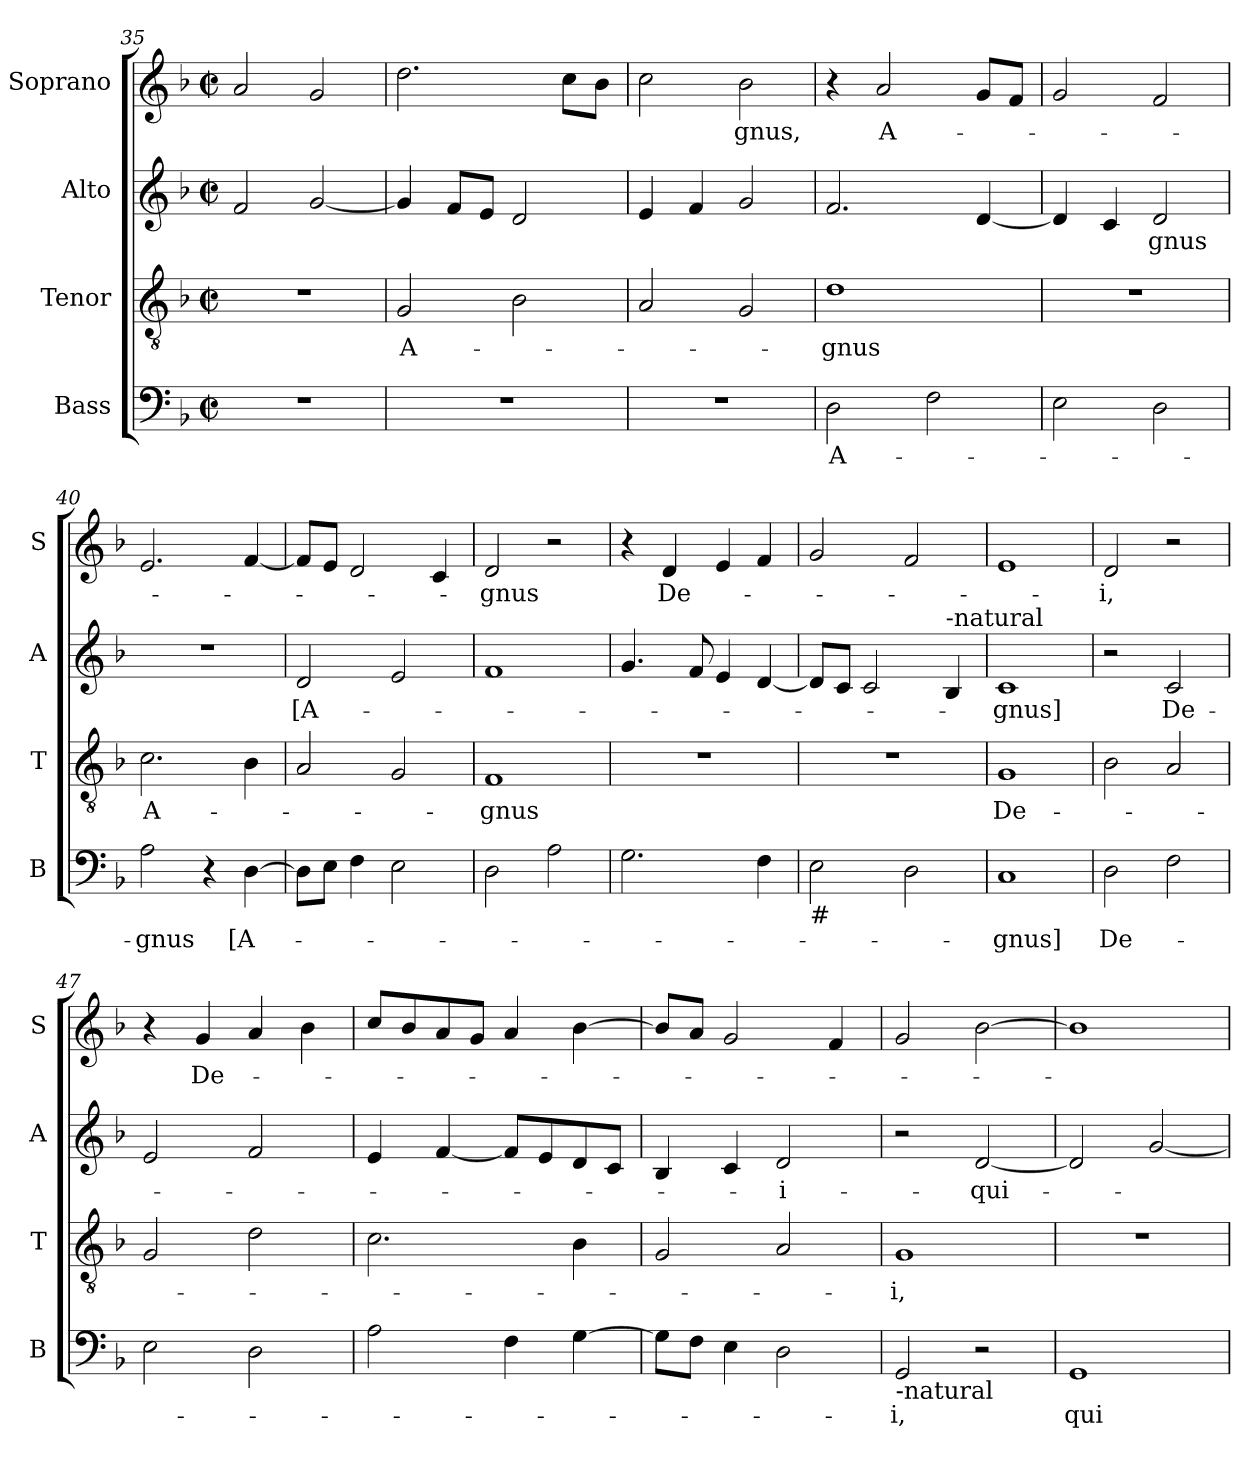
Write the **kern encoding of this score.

**kern	**text	**kern	**text	**kern	**text	**kern	**text
*part4	*part4	*part3	*part3	*part2	*part2	*part1	*part1
*staff4	*staff4	*staff3	*staff3	*staff2	*staff2	*staff1	*staff1
*I"Bass	*	*I"Tenor	*	*I"Alto	*	*I"Soprano	*
*I'B	*	*I'T	*	*I'A	*	*I'S	*
*clefF4	*	*clefGv2	*	*clefG2	*	*clefG2	*
*k[b-]	*	*k[b-]	*	*k[b-]	*	*k[b-]	*
*F:	*	*F:	*	*F:	*	*F:	*
*M2/2	*	*M2/2	*	*M2/2	*	*M2/2	*
*met(c|)	*	*met(c|)	*	*met(c|)	*	*met(c|)	*
=35	=35	=35	=35	=35	=35	=35	=35
1r	.	1r	.	2f/	.	2a/	.
.	.	.	.	[2g/	.	2g/	.
=36	=36	=36	=36	=36	=36	=36	=36
1r	.	2G/	A-	4g/]	.	2.dd\	.
.	.	.	.	8f/L	.	.	.
.	.	.	.	8e/J	.	.	.
.	.	2B-\	.	2d/	.	.	.
.	.	.	.	.	.	8cc\L	.
.	.	.	.	.	.	8b-\J	.
=37	=37	=37	=37	=37	=37	=37	=37
1r	.	2A/	.	4e/	.	2cc\	.
.	.	.	.	4f/	.	.	.
.	.	2G/	.	2g/	.	2b-\	-gnus,
=38	=38	=38	=38	=38	=38	=38	=38
2D\	A-	1d	-gnus	2.f/	.	4r	.
.	.	.	.	.	.	2a/	A-
2F\	.	.	.	.	.	.	.
.	.	.	.	[4d/	.	8g/L	.
.	.	.	.	.	.	8f/J	.
=39	=39	=39	=39	=39	=39	=39	=39
2E\	.	1r	.	4d/]	.	2g/	.
.	.	.	.	4c/	.	.	.
2D\	.	.	.	2d/	-gnus	2f/	.
!!LO:PB:g=z
=40	=40	=40	=40	=40	=40	=40	=40
2A\	-gnus	2.c\	A-	1r	.	2.e/	.
4r	.	.	.	.	.	.	.
[4D\	[A-	4B-\	.	.	.	[4f/	.
=41	=41	=41	=41	=41	=41	=41	=41
8D\L]	.	2A/	.	2d/	[A-	8f/L]	.
8E\J	.	.	.	.	.	8e/J	.
4F\	.	.	.	.	.	2d/	.
2E\	.	2G/	.	2e/	.	.	.
.	.	.	.	.	.	4c/	.
=42	=42	=42	=42	=42	=42	=42	=42
2D\	.	1F	-gnus	1f	.	2d/	-gnus
2A\	.	.	.	.	.	2r	.
=43	=43	=43	=43	=43	=43	=43	=43
2.G\	.	1r	.	4.g/	.	4r	.
.	.	.	.	.	.	4d/	De-
.	.	.	.	8f/	.	.	.
.	.	.	.	4e/	.	4e/	.
4F\	.	.	.	[4d/	.	4f/	.
=44	=44	=44	=44	=44	=44	=44	=44
!LO:TX:b:t=#	!	!	!	!	!	!	!
2E\	.	1r	.	8d/L]	.	2g/	.
.	.	.	.	8c/J	.	.	.
.	.	.	.	2c/	.	.	.
2D\	.	.	.	.	.	2f/	.
!	!	!	!	!LO:TX:a:t=-natural	!	!	!
.	.	.	.	4B-/	.	.	.
=45	=45	=45	=45	=45	=45	=45	=45
1C	-gnus]	1G	De-	1c	-gnus]	1e	.
!!LO:LB:g=z
=46	=46	=46	=46	=46	=46	=46	=46
2D\	De-	2B-\	.	2r	.	2d/	-i,
2F\	.	2A/	.	2c/	De-	2r	.
=47	=47	=47	=47	=47	=47	=47	=47
2E\	.	2G/	.	2e/	.	4r	.
.	.	.	.	.	.	4g/	De-
2D\	.	2d\	.	2f/	.	4a/	.
.	.	.	.	.	.	4b-\	.
=48	=48	=48	=48	=48	=48	=48	=48
2A\	.	2.c\	.	4e/	.	8cc/L	.
.	.	.	.	.	.	8b-/	.
.	.	.	.	[4f/	.	8a/	.
.	.	.	.	.	.	8g/J	.
4F\	.	.	.	8f/L]	.	4a/	.
.	.	.	.	8e/	.	.	.
[4G\	.	4B-\	.	8d/	.	[4b-\	.
.	.	.	.	8c/J	.	.	.
=49	=49	=49	=49	=49	=49	=49	=49
8G\L]	.	2G/	.	4B-/	.	8b-/L]	.
8F\J	.	.	.	.	.	8a/J	.
4E\	.	.	.	4c/	.	2g/	.
2D\	.	2A/	.	2d/	-i-	.	.
.	.	.	.	.	.	4f/	.
=50	=50	=50	=50	=50	=50	=50	=50
!LO:TX:b:t=-natural	!	!	!	!	!	!	!
2GG/	-i,	1G	-i,	2r	.	2g/	.
2r	.	.	.	[2d/	-qui-	[2b-\	.
=51	=51	=51	=51	=51	=51	=51	=51
1GG	qui	1r	.	2d/]	.	1b-]	.
.	.	.	.	[2g/	.	.	.
=	=	=	=	=	=	=	=
*-	*-	*-	*-	*-	*-	*-	*-
